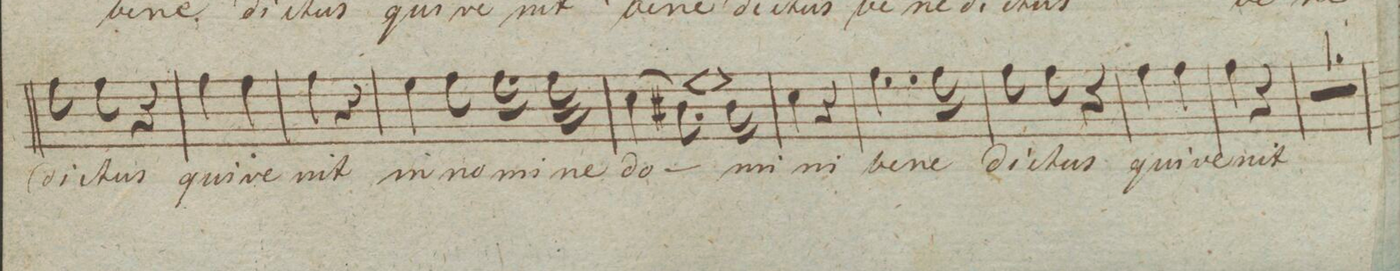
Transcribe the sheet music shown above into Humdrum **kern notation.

**kern	**text	**dynam
*I"Baſso.	*	*
*clefF4	*	*
*k[f#c#g#]	*	*
*M2/4	*	*
8A\	-di-	.
8A\	-ctus	.
4r	.	.
=37	=37	=37
4A\	qui	.
4A\	ve-	.
=38	=38	=38
4A\	-nit	.
4r	.	.
=39	=39	=39
4G#\	in	.
8A\	no-	.
16.A\	-mi-	.
32A\	-ne	.
=40	=40	=40
(4E\	do-	.
8.D#X\)	.	<
16D#\	-mi-	[ > ]]
=41	=41	=41
4E\	-ni	.
4r	.	.
=42	=42	=42
4..A\	be-	.
16A\	-ne-	.
=43	=43	=43
8A\	-di-	.
8A\	-ctus	.
4r	.	.
=44	=44	=44
4A\	qui	.
4A\	ve-	.
=45	=45	=45
4A\	-nit	.
4r	.	.
=46	=46	=46
2r	.	.
=47	=47	=47
*-	*-	*-
